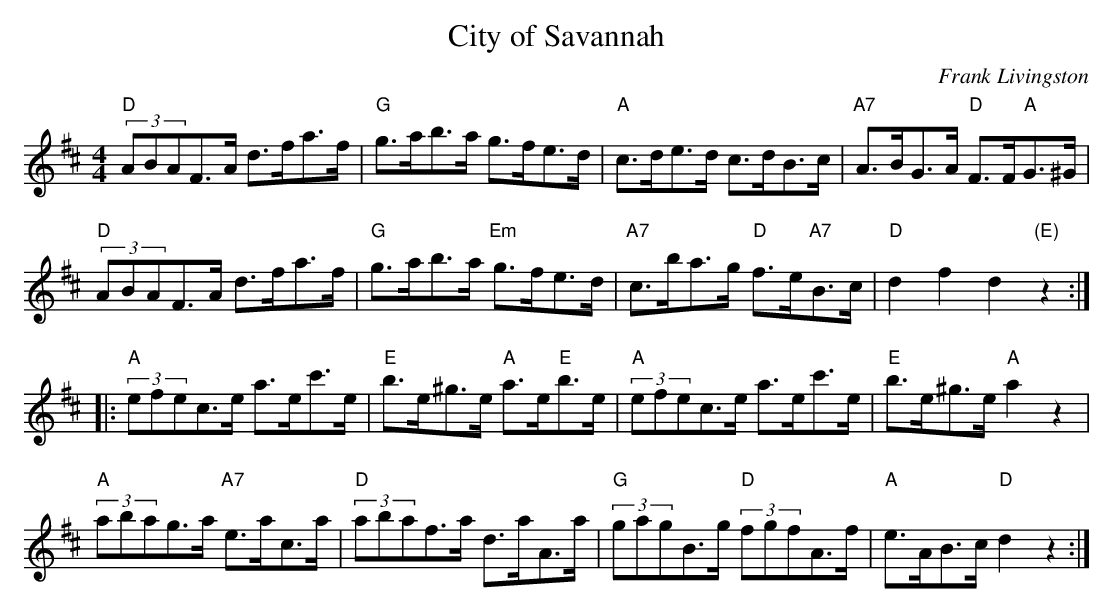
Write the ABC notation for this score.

X:1
T:City of Savannah
C:Frank Livingston
M:4/4
L:1/8
K:D
(3"D"ABAF>A d>fa>f | "G"g>ab>a g>fe>d |\
"A"c>de>d c>dB>c | "A7"A>BG>A "D"F>F"A"G>^G |
(3"D"ABAF>A d>fa>f | "G"g>ab>a "Em"g>fe>d |\
"A7"c>ba>g "D"f>e"A7"B>c | "D"d2 f2 d2 "(E)"z2 :|
|: (3"A"efec>e a>ec'>e | "E"b>e^g>e "A"a>e"E"b>e |\
(3"A"efec>e a>ec'>e | "E"b>e^g>e "A"a2 z2 |
(3"A"abag>a "A7"e>ac>a | (3"D"abaf>a d>aA>a |\
(3"G"gagB>g (3"D"fgfA>f | "A"e>AB>c "D"d2 z2 :|
